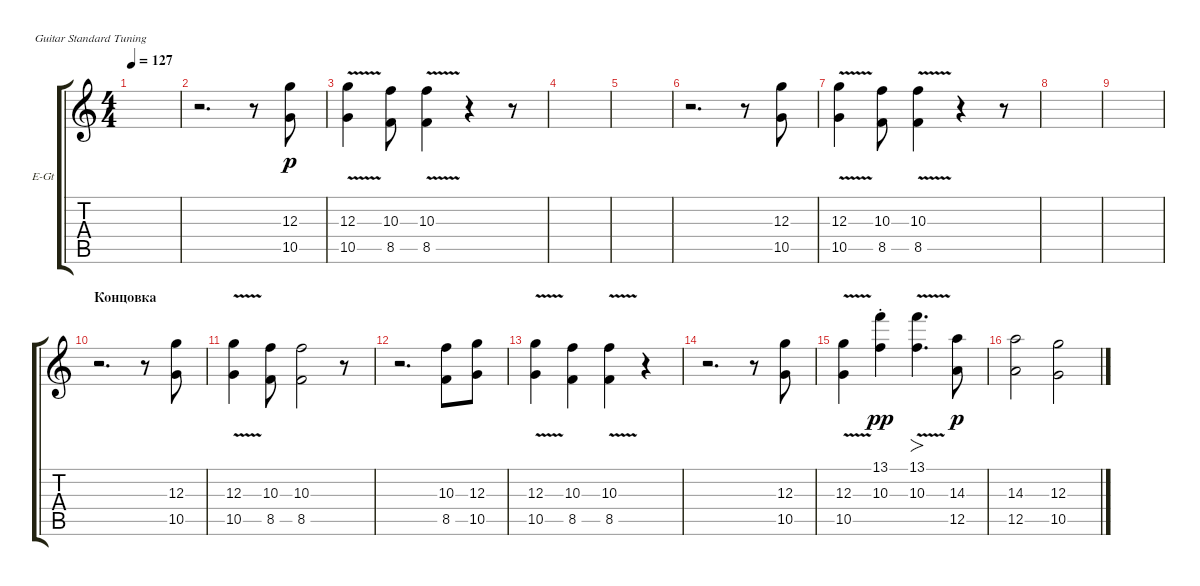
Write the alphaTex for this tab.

\defaultSystemsLayout 4
\bracketExtendMode groupsimilarinstruments
\firstSystemTrackNameOrientation horizontal
\otherSystemsTrackNameOrientation horizontal
\track ("Бэк вокал" "E-Gt") {instrument electricguitarclean}
\staff {score tabs}
\tuning (E4 B3 G3 D3 A2 E2)
\ts (4 4)
\tempo 127
\clef g2
\scale
0.333333
\ks c
|
\scale
0.333333 r.2{d} r.8 (10.5 12.3).8{dy p} |
\scale
0.333333 (10.5{v} 12.3).4 (8.5 10.3).8 (8.5{v} 10.3{v}).4 r.4 r.8 |
\scale
0.333333 |
\scale
0.333333 |
\scale
0.333333 r.2{d} r.8 (10.5 12.3).8 |
\scale
0.333333 (10.5{v} 12.3).4 (8.5 10.3).8 (8.5{v} 10.3{v}).4 r.4 r.8 |
\scale
0.333333 |
\scale
0.333333 |
\section ("" "Концовка")
\scale
0.333333 r.2{d} r.8 (10.5 12.3).8 |
\scale
0.333333 (10.5{v} 12.3).4 (10.3 8.5).8 (10.3 8.5).2 r.8 |
\scale
0.333333 r.2{d} (8.5 10.3).8 (10.5 12.3).8 |
\scale
0.333333 (10.5{v} 12.3).4 (8.5 10.3).4 (8.5{v} 10.3{v}).4 r.4 |
\scale
0.333333 r.2{d} r.8 (10.5 12.3).8 |
\scale
0.333333 (10.5{v} 12.3).4 (10.3{st} 13.1{st}).4{dy pp} (10.3{v} 13.1{v}).4{fo d} (12.5 14.3).8{dy p} |
\scale
0.333333 (12.5 14.3).2 (10.5 12.3).2
